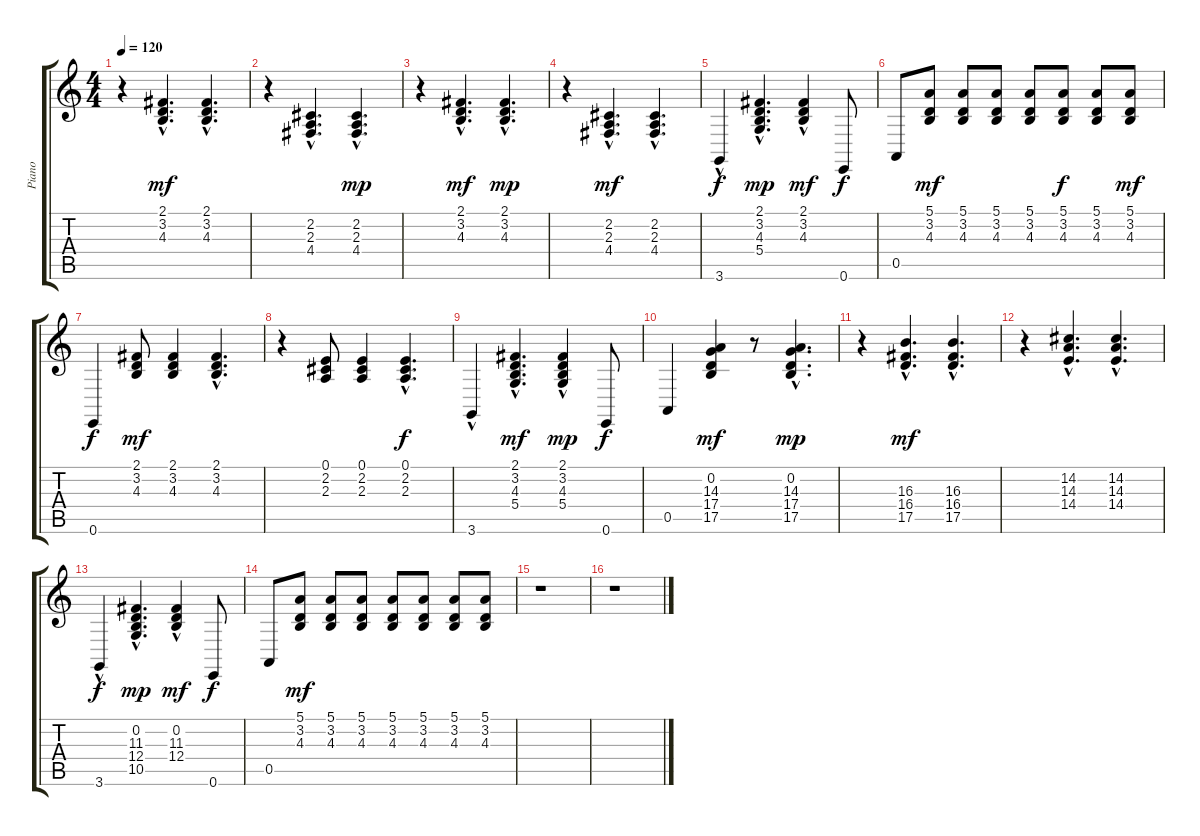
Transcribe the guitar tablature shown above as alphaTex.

\track ("Piano" "Piano") {instrument acousticgrandpiano}
\staff {score tabs}
\tuning (E4 B3 G3 D3 A2 E2) {hide}
\ts (4 4)
\tempo 120
\clef g2
\ks c
r.4{dy mp} (2.1{hac} 3.2{hac} 4.3{hac}).4{d dy mf} (2.1{hac} 3.2{hac} 4.3{hac}).4{d} |
r.4 (2.2{hac} 2.3 4.4{hac}).4{d} (2.2{hac} 2.3{hac} 4.4{hac}).4{d dy mp} |
r.4 (2.1{hac} 3.2{hac} 4.3{hac}).4{d dy mf} (2.1{hac} 3.2{hac} 4.3{hac}).4{d dy mp} |
r.4 (2.2{hac} 2.3 4.4{hac}).4{d dy mf} (2.2{hac} 2.3{hac} 4.4{hac}).4{d} |
3.6{hac}.4{dy f} (2.1{hac} 3.2{hac} 4.3{hac} 5.4{hac}).4{d dy mp} (2.1{hac} 3.2{hac} 4.3{hac}).4{dy mf} 0.6.8{dy f} |
0.5.8 (5.1 3.2 4.3).8{dy mf} (5.1 3.2 4.3).8 (5.1 3.2 4.3).8 (5.1 3.2 4.3).8 (5.1 3.2 4.3).8{dy f} (5.1 3.2 4.3).8 (5.1 3.2 4.3).8{dy mf} |
0.6.4{dy f} (2.1 3.2 4.3).8{dy mf} (2.1 3.2 4.3).4 (2.1{hac} 3.2{hac} 4.3{hac}).4{d} |
r.4 (0.1 2.2 2.3).8 (0.1 2.2 2.3).4 (0.1{hac} 2.2{hac} 2.3{hac}).4{d dy f} |
3.6{hac}.4 (2.1{hac} 3.2{hac} 4.3{hac} 5.4{hac}).4{d dy mf} (2.1{hac} 3.2{hac} 4.3{hac} 5.4{hac}).4{dy mp} 0.6.8{dy f} |
0.5.4 (0.2 14.3 17.4 17.5).4{dy mf} r.8 (0.2{hac} 14.3{hac} 17.4{hac} 17.5{hac}).4{d dy mp} |
r.4 (16.3{hac} 16.4{hac} 17.5{hac}).4{d dy mf} (16.3{hac} 16.4{hac} 17.5{hac}).4{d} |
r.4 (14.2 14.3{hac} 14.4{hac}).4{d} (14.2{hac} 14.3{hac} 14.4{hac}).4{d} |
3.6{hac}.4{dy f} (0.2{hac} 11.3{hac} 12.4{hac} 10.5{hac}).4{d dy mp} (0.2{hac} 11.3{hac} 12.4{hac}).4{dy mf} 0.6.8{dy f} |
0.5.8 (5.1 3.2 4.3).8{dy mf} (5.1 3.2 4.3).8 (5.1 3.2 4.3).8 (5.1 3.2 4.3).8 (5.1 3.2 4.3).8 (5.1 3.2 4.3).8 (5.1 3.2 4.3).8 |
r.1 |
r.1
